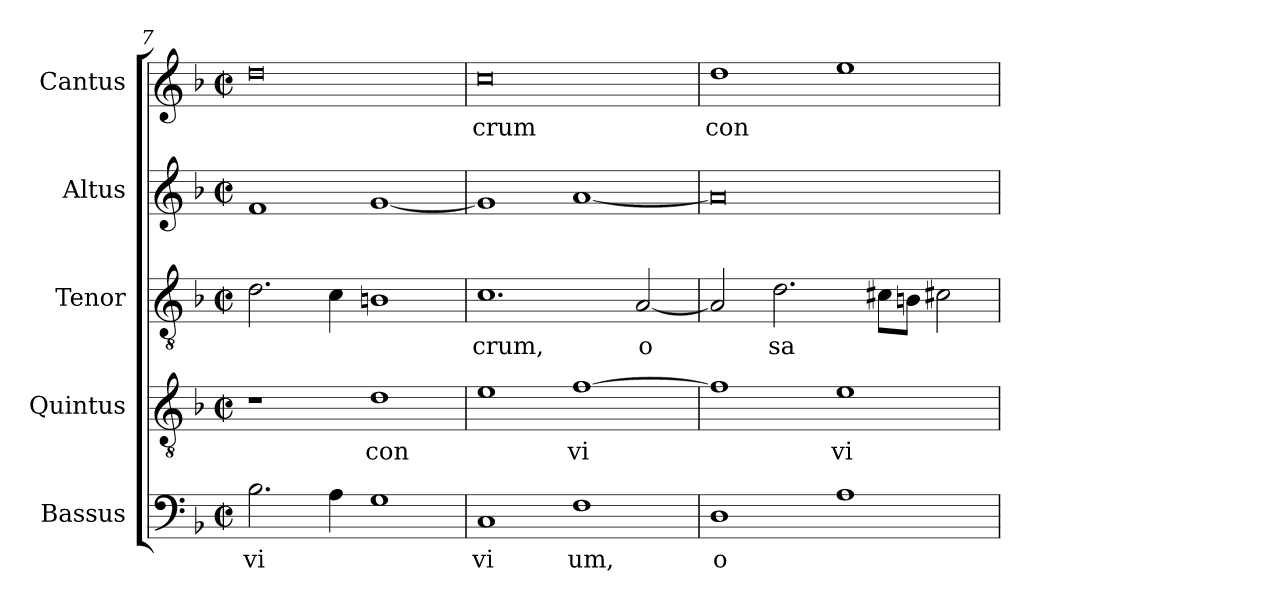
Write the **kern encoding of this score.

**kern	**text	**kern	**text	**kern	**text	**kern	**text	**kern	**text
*part5	*part5	*part4	*part4	*part3	*part3	*part2	*part2	*part1	*part1
*staff5	*staff5	*staff4	*staff4	*staff3	*staff3	*staff2	*staff2	*staff1	*staff1
*I"Bassus	*	*I"Quintus	*	*I"Tenor	*	*I"Altus	*	*I"Cantus	*
!!LO:LB:g=z
*clefF4	*	*clefGv2	*	*clefGv2	*	*clefG2	*	*clefG2	*
*k[b-]	*	*k[b-]	*	*k[b-]	*	*k[b-]	*	*k[b-]	*
*F:	*	*F:	*	*F:	*	*F:	*	*F:	*
*M2/2	*	*M2/2	*	*M2/2	*	*M2/2	*	*M2/2	*
*met(c|)	*	*met(c|)	*	*met(c|)	*	*met(c|)	*	*met(c|)	*
=7	=7	=7	=7	=7	=7	=7	=7	=7	=7
!	!LO:LY:b:cj	!	!	!	!LO:LY:b:cj	!	!LO:LY:b:cj	!	!LO:LY:b:cj
2.B-\	vi	1r	.	2.d\	.	1f	.	0dd	.
!	!LO:LY:b:cj	!	!	!	!LO:LY:b:cj	!	!	!	!
4A\	.	.	.	4c\	.	.	.	.	.
!	!LO:LY:b:cj	!	!LO:LY:b:cj	!	!LO:LY:b:cj	!	!LO:LY:b:cj	!	!
1G	.	1d	con	1Bn	.	[<1g	.	.	.
=8	=8	=8	=8	=8	=8	=8	=8	=8	=8
!	!LO:LY:b:cj	!	!LO:LY:b:cj	!	!LO:LY:b:cj	!	!LO:LY:b:cj	!	!LO:LY:b:cj
1C	vi	1e	.	1.c	crum,	1g]	.	0cc	crum
!	!LO:LY:b:cj	!	!LO:LY:b:cj	!	!	!	!LO:LY:b:cj	!	!
1F	um,	[>1f	vi	.	.	[<1a	.	.	.
!	!	!	!	!	!LO:LY:b:cj	!	!	!	!
.	.	.	.	[<2A/	o	.	.	.	.
=9	=9	=9	=9	=9	=9	=9	=9	=9	=9
!	!LO:LY:b:cj	!	!LO:LY:b:cj	!	!LO:LY:b:cj	!	!LO:LY:b:cj	!	!LO:LY:b:cj
1D	o	1f]	.	2A/]	.	0a]	.	1dd	con
!	!	!	!	!	!LO:LY:b:cj	!	!	!	!
.	.	.	.	2.d\	sa	.	.	.	.
!	!LO:LY:b:cj	!	!LO:LY:b:cj	!	!	!	!	!	!LO:LY:b:cj
1A	.	1e	vi	.	.	.	.	1ee	.
!	!	!	!	!	!LO:LY:b:cj	!	!	!	!
.	.	.	.	8c#\L	.	.	.	.	.
!	!	!	!	!	!LO:LY:b:cj	!	!	!	!
.	.	.	.	8B\J	.	.	.	.	.
!	!	!	!	!	!LO:LY:b:cj	!	!	!	!
.	.	.	.	2c#X\	.	.	.	.	.
=	=	=	=	=	=	=	=	=	=
*-	*-	*-	*-	*-	*-	*-	*-	*-	*-
